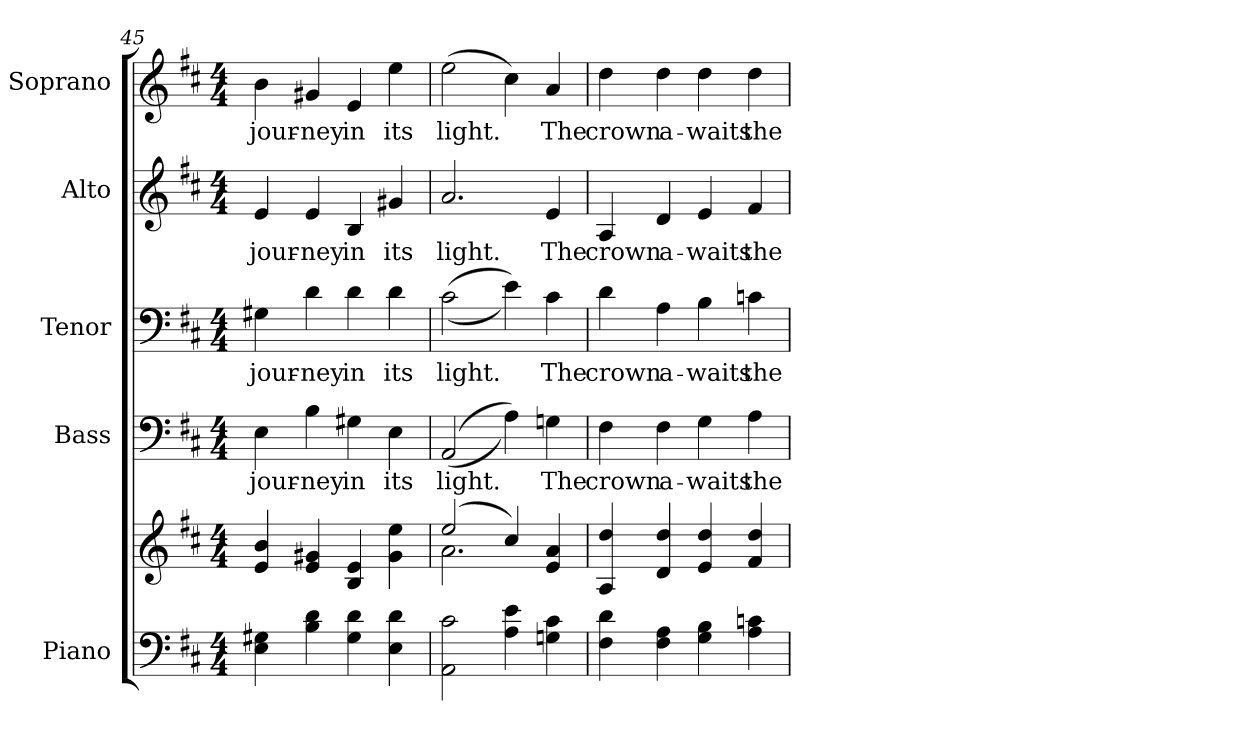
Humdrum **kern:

**kern	**kern	**kern	**text	**kern	**text	**kern	**text	**kern	**text
*part5	*part5	*part4	*part4	*part3	*part3	*part2	*part2	*part1	*part1
*staff6	*staff5	*staff4	*staff4	*staff3	*staff3	*staff2	*staff2	*staff1	*staff1
*I"Piano	*	*I"Bass	*	*I"Tenor	*	*I"Alto	*	*I"Soprano	*
*I'Pno.	*	*I'B.	*	*I'T.	*	*I'A.	*	*I'S.	*
*clefF4	*clefG2	*clefF4	*	*clefF4	*	*clefG2	*	*clefG2	*
*k[f#c#]	*k[f#c#]	*k[f#c#]	*	*k[f#c#]	*	*k[f#c#]	*	*k[f#c#]	*
*D:	*D:	*D:	*	*D:	*	*D:	*	*D:	*
*M4/4	*M4/4	*M4/4	*	*M4/4	*	*M4/4	*	*M4/4	*
=45	=45	=45	=45	=45	=45	=45	=45	=45	=45
!	!	!	!LO:LY:b:color=#000000	!	!	!	!	!	!
!	!	!	!	!	!LO:LY:b:color=#000000	!	!	!	!
!	!	!	!	!	!	!	!LO:LY:b:color=#000000	!	!
!	!	!	!	!	!	!	!	!	!LO:LY:b:color=#000000
4Ei\ 4G#Xi	4ei/ 4bi	4Ei\	jour-	4G#Xi\	jour-	4ei/	jour-	4bi\	jour-
!	!	!	!LO:LY:b:color=#000000	!	!	!	!	!	!
!	!	!	!	!	!LO:LY:b:color=#000000	!	!	!	!
!	!	!	!	!	!	!	!LO:LY:b:color=#000000	!	!
!	!	!	!	!	!	!	!	!	!LO:LY:b:color=#000000
4Bi\ 4di	4ei/ 4g#Xi	4Bi\	-ney	4di\	-ney	4ei/	-ney	4g#Xi/	-ney
!	!	!	!LO:LY:b:color=#000000	!	!	!	!	!	!
!	!	!	!	!	!LO:LY:b:color=#000000	!	!	!	!
!	!	!	!	!	!	!	!LO:LY:b:color=#000000	!	!
!	!	!	!	!	!	!	!	!	!LO:LY:b:color=#000000
4G#i\ 4di	4Bi/ 4ei	4G#Xi\	in	4di\	in	4Bi/	in	4ei/	in
!	!	!	!LO:LY:b:color=#000000	!	!	!	!	!	!
!	!	!	!	!	!LO:LY:b:color=#000000	!	!	!	!
!	!	!	!	!	!	!	!LO:LY:b:color=#000000	!	!
!	!	!	!	!	!	!	!	!	!LO:LY:b:color=#000000
4Ei\ 4di	4g#i\ 4eei	4Ei\	its	4di\	its	4g#Xi/	its	4eei\	its
!!LO:PB:g=z
=46	=46	=46	=46	=46	=46	=46	=46	=46	=46
*	*^	*	*	*	*	*	*	*	*
!	!	!	!	!LO:LY:b:color=#000000	!	!	!	!	!	!
!	!	!	!	!	!	!LO:LY:b:color=#000000	!	!	!	!
!	!	!	!	!	!	!	!	!LO:LY:b:color=#000000	!	!
!	!	!	!	!	!	!	!	!	!	!LO:LY:b:color=#000000
2AAi\ 2c#i	(2eei/	2.ai\	((2AAi/	light.	((2c#i\	light.	2.ai/	light.	(2eei\	light.
4Ai\ 4ei	4cc#i/)	.	4Ai\))	.	4ei\))	.	.	.	4cc#i\)	.
!	!	!	!	!LO:LY:b:color=#000000	!	!	!	!	!	!
!	!	!	!	!	!	!LO:LY:b:color=#000000	!	!	!	!
!	!	!	!	!	!	!	!	!LO:LY:b:color=#000000	!	!
!	!	!	!	!	!	!	!	!	!	!LO:LY:b:color=#000000
4Gni\ 4c#i	4ei/ 4ai	4ryy	4Gni\	The	4c#i\	The	4ei/	The	4ai/	The
*	*v	*v	*	*	*	*	*	*	*	*
=47	=47	=47	=47	=47	=47	=47	=47	=47	=47
*	*^	*	*	*	*	*	*	*	*
!	!	!	!	!LO:LY:b:color=#000000	!	!	!	!	!	!
*	*v	*v	*	*	*	*	*	*	*	*
*	*^	*	*	*	*	*	*	*	*
!	!	!	!	!	!	!LO:LY:b:color=#000000	!	!	!	!
*	*v	*v	*	*	*	*	*	*	*	*
*	*^	*	*	*	*	*	*	*	*
!	!	!	!	!	!	!	!	!LO:LY:b:color=#000000	!	!
*	*v	*v	*	*	*	*	*	*	*	*
*	*^	*	*	*	*	*	*	*	*
!	!	!	!	!	!	!	!	!	!	!LO:LY:b:color=#000000
*	*v	*v	*	*	*	*	*	*	*	*
4F#i\ 4di	4Ai/ 4ddi	4F#i\	crown	4di\	crown	4Ai/	crown	4ddi\	crown
!	!	!	!LO:LY:b:color=#000000	!	!	!	!	!	!
!	!	!	!	!	!LO:LY:b:color=#000000	!	!	!	!
!	!	!	!	!	!	!	!LO:LY:b:color=#000000	!	!
!	!	!	!	!	!	!	!	!	!LO:LY:b:color=#000000
4F#i\ 4Ai	4di/ 4ddi	4F#i\	a-	4Ai\	a-	4di/	a-	4ddi\	a-
!	!	!	!LO:LY:b:color=#000000	!	!	!	!	!	!
!	!	!	!	!	!LO:LY:b:color=#000000	!	!	!	!
!	!	!	!	!	!	!	!LO:LY:b:color=#000000	!	!
!	!	!	!	!	!	!	!	!	!LO:LY:b:color=#000000
4Gi\ 4Bi	4ei/ 4ddi	4Gi\	-waits	4Bi\	-waits	4ei/	-waits	4ddi\	-waits
!	!	!	!LO:LY:b:color=#000000	!	!	!	!	!	!
!	!	!	!	!	!LO:LY:b:color=#000000	!	!	!	!
!	!	!	!	!	!	!	!LO:LY:b:color=#000000	!	!
!	!	!	!	!	!	!	!	!	!LO:LY:b:color=#000000
4Ai\ 4cni	4f#i/ 4ddi	4Ai\	the	4cni\	the	4f#i/	the	4ddi\	the
=	=	=	=	=	=	=	=	=	=
*-	*-	*-	*-	*-	*-	*-	*-	*-	*-
